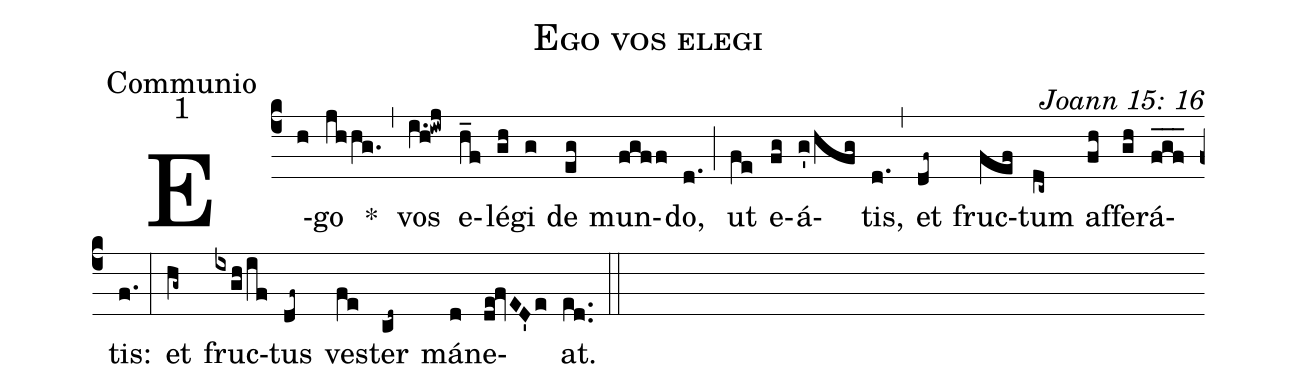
name: Ego vos elegi;
office-part: Communio;
mode: 1;
commentary: Joann 15: 16;
%%
(c4) E(h)go(jhhg.) *(,) vos(i.h!iwj) e(h_f)lé(gh)gi(g) de(eg) mun(fgff)do,(d.) (;) ut(fe) e(fg)á(g'/hfg)tis,(d.) (,) et(df~) fruc(fef)tum(dc~) af(fh)fe(gh)rá(fgf___)tis:(f.) (:)
et(hg~) fruc(ixgh/if)tus(df~) ves(fe)ter(cd~) má(d)ne(de!fvED'e)at.(ed..) (::)
